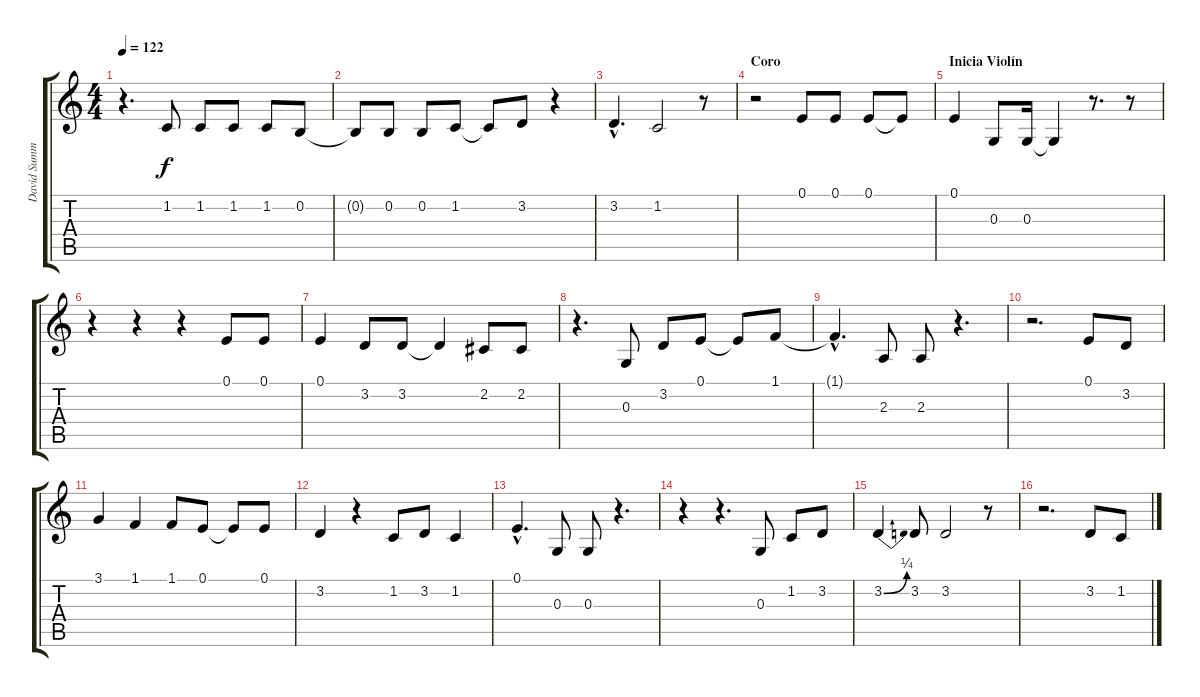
\track ("David Summers (Voz)" "David Summ") {instrument acousticgrandpiano}
\staff {score tabs}
\tuning (E4 B3 G3 D3 A2 E2) {hide}
\ts (4 4)
\tempo 122
\clef g2
\ks c
r.4{d dy f} 1.2.8 1.2.8 1.2.8 1.2.8 0.2.8 |
0.2{t}.8 0.2.8 0.2.8 1.2.8 1.2{t}.8 3.2.8 r.4 |
3.2{hac}.4{d} 1.2.2 r.8 |
\section ("" "Coro")
r.2 0.1.8 0.1.8 0.1.8 0.1{t}.8 |
\section ("" "Inicia Violín")
0.1.4 0.3.8 0.3.16 0.3{t}.4 r.8{d} r.8 |
r.4 r.4 r.4 0.1.8 0.1.8 |
0.1.4 3.2.8 3.2.8 3.2{t}.4 2.2.8 2.2.8 |
r.4{d} 0.3.8 3.2.8 0.1.8 0.1{t}.8 1.1.8 |
1.1{hac t}.4{d} 2.3.8 2.3.8 r.4{d} |
r.2{d} 0.1.8 3.2.8 |
3.1.4 1.1.4 1.1.8 0.1.8 0.1{t}.8 0.1.8 |
3.2.4 r.4 1.2.8 3.2.8 1.2.4 |
0.1{hac}.4{d} 0.3.8 0.3.8 r.4{d} |
r.4 r.4{d} 0.3.8 1.2.8 3.2.8 |
3.2{be (bend 0 0 60 1)}.4 3.2.8 3.2.2 r.8 |
r.2{d} 3.2.8 1.2.8
